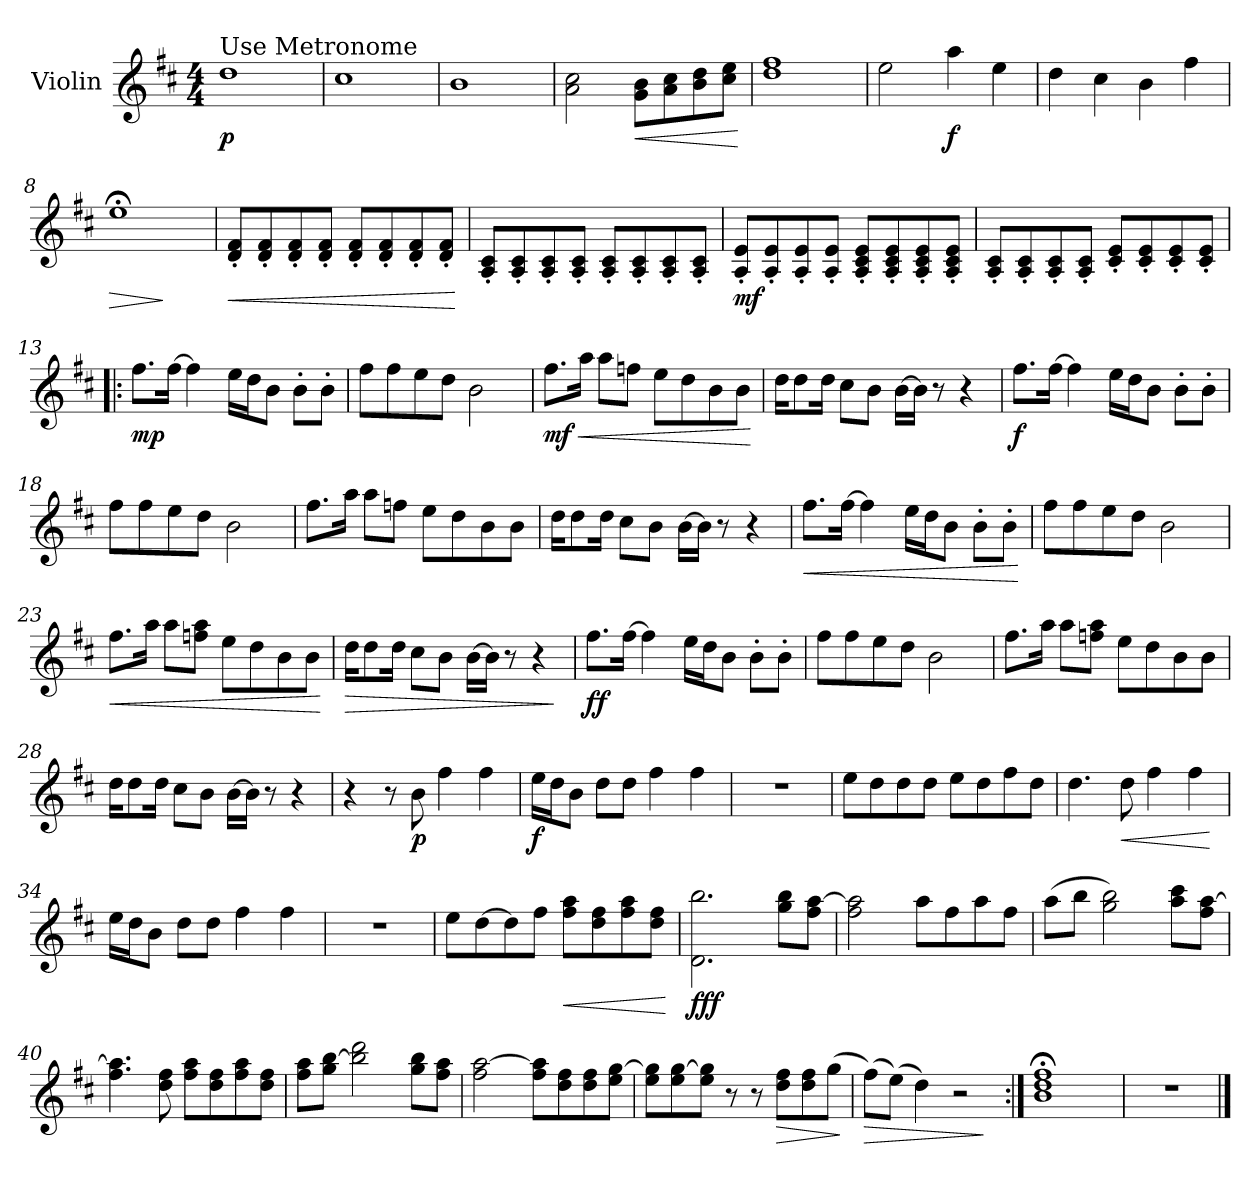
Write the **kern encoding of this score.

**kern	**dynam
*part1	*part1
*staff1	*staff1
*I"Violin	*
*I'Vln.	*
*clefG2	*
*k[f#c#]	*
*M4/4	*
*MM120	*
=1	=1
!LO:TX:a:t=Use Metronome	!
!	!LO:DY:b
1dd	p
=2	=2
1cc#	.
=3	=3
1b	.
=4	=4
2a\ 2cc#\	.
!	!LO:HP:b
8g\ 8b\L	<
8a\ 8cc#\	.
8b\ 8dd\	.
8cc#\ 8ee\J	.
.	[
=5	=5
1dd 1ff#	.
=6	=6
2ee\	.
!	!LO:DY:b
4aa\	f
4ee\	.
=7	=7
4dd\	.
4cc#\	.
4b\	.
4ff#\	.
=8	=8
!	!LO:HP:b
1ee;<	>
.	]
=9	=9
!	!LO:HP:b
8d/' 8f#/'L	<
8d/' 8f#/'	.
8d/' 8f#/'	.
8d/' 8f#/'J	.
8d/' 8f#/'L	.
8d/' 8f#/'	.
8d/' 8f#/'	.
8d/' 8f#/'J	.
.	[
!!LO:LB:g=z
=10	=10
8A/' 8c#/'L	.
8A/' 8c#/'	.
8A/' 8c#/'	.
8A/' 8c#/'J	.
8A/' 8c#/'L	.
8A/' 8c#/'	.
8A/' 8c#/'	.
8A/' 8c#/'J	.
=11	=11
!	!LO:DY:b
8A/' 8e/'L	mf
8A/' 8e/'	.
8A/' 8e/'	.
8A/' 8e/'J	.
8A/' 8c#/' 8e/'L	.
8A/' 8c#/' 8e/'	.
8A/' 8c#/' 8e/'	.
8A/' 8c#/' 8e/'J	.
=12	=12
8A/' 8c#/'L	.
8A/' 8c#/'	.
8A/' 8c#/'	.
8A/' 8c#/'J	.
8c#/' 8e/'L	.
8c#/' 8e/'	.
8c#/' 8e/'	.
8c#/' 8e/'J	.
=13!|:	=13!|:
!	!LO:DY:b
8.ff#\L	mp
[16ff#\Jk	.
4ff#\]	.
16ee\LL	.
16dd\J	.
8b\J	.
8b'\L	.
8b'\J	.
!!LO:LB:g=z
=14	=14
8ff#\L	.
8ff#\	.
8ee\	.
8dd\J	.
2b\	.
=15	=15
!	!LO:HP:b
!	!LO:DY:n=1:b
8.ff#\L	< mf
16aa\Jk	.
8aa\L	.
8ffn\J	.
8ee\L	.
8dd\	.
8b\	.
8b\J	.
.	[
=16	=16
16dd\KL	.
8dd\	.
16dd\Jk	.
8cc#\L	.
8b\J	.
[16b\LL	.
16b\JJ]	.
8r	.
4r	.
=17	=17
!	!LO:DY:b
8.ff#\L	f
[16ff#\Jk	.
4ff#\]	.
16ee\LL	.
16dd\J	.
8b\J	.
8b'\L	.
8b'\J	.
=18	=18
8ff#\L	.
8ff#\	.
8ee\	.
8dd\J	.
2b\	.
!!LO:LB:g=z
=19	=19
8.ff#\L	.
16aa\Jk	.
8aa\L	.
8ffn\J	.
8ee\L	.
8dd\	.
8b\	.
8b\J	.
=20	=20
16dd\KL	.
8dd\	.
16dd\Jk	.
8cc#\L	.
8b\J	.
[16b\LL	.
16b\JJ]	.
8r	.
4r	.
=21	=21
!	!LO:HP:b
8.ff#\L	<
[16ff#\Jk	.
4ff#\]	.
16ee\LL	.
16dd\J	.
8b\J	.
8b'\L	.
8b'\J	.
.	[
=22	=22
8ff#\L	.
8ff#\	.
8ee\	.
8dd\J	.
2b\	.
=23	=23
!	!LO:HP:b
8.ff#\L	<
16aa\Jk	.
8aa\L	.
8ffn\ 8aa\J	.
8ee\L	.
8dd\	.
8b\	.
8b\J	.
.	[
!!LO:LB:g=z
=24	=24
!	!LO:HP:b
16dd\KL	>
8dd\	.
16dd\Jk	.
8cc#\L	.
8b\J	.
[16b\LL	.
16b\JJ]	.
8r	.
4r	.
.	]
=25	=25
!	!LO:DY:b
8.ff#\L	ff
[16ff#\Jk	.
4ff#\]	.
16ee\LL	.
16dd\J	.
8b\J	.
8b'\L	.
8b'\J	.
=26	=26
8ff#\L	.
8ff#\	.
8ee\	.
8dd\J	.
2b\	.
=27	=27
8.ff#\L	.
16aa\Jk	.
8aa\L	.
8ffn\ 8aa\J	.
8ee\L	.
8dd\	.
8b\	.
8b\J	.
=28	=28
16dd\KL	.
8dd\	.
16dd\Jk	.
8cc#\L	.
8b\J	.
[16b\LL	.
16b\JJ]	.
8r	.
4r	.
!!LO:LB:g=z
=29	=29
4r	.
8r	.
!	!LO:DY:b
8b\	p
4ff#\	.
4ff#\	.
=30	=30
!	!LO:DY:b
16ee\LL	f
16dd\J	.
8b\J	.
8dd\L	.
8dd\J	.
4ff#\	.
4ff#\	.
=31	=31
1r	.
=32	=32
8ee\L	.
8dd\	.
8dd\	.
8dd\J	.
8ee\L	.
8dd\	.
8ff#\	.
8dd\J	.
=33	=33
4.dd\	.
!	!LO:HP:b
8dd\	<
4ff#\	.
4ff#\	.
.	[
=34	=34
16ee\LL	.
16dd\J	.
8b\J	.
8dd\L	.
8dd\J	.
4ff#\	.
4ff#\	.
=35	=35
1r	.
!!LO:LB:g=z
=36	=36
8ee\L	.
[8dd\	.
8dd\]	.
8ff#\J	.
!	!LO:HP:b
8ff#\ 8aa\L	<
8dd\ 8ff#\	.
8ff#\ 8aa\	.
8dd\ 8ff#\J	.
.	[
=37	=37
!	!LO:DY:b
2.d\ 2.bb\	fff
8gg\ 8bb\L	.
8ff#\ [8aa\J	.
=38	=38
2ff#\ 2aa\]	.
8aa\L	.
8ff#\	.
8aa\	.
8ff#\J	.
=39	=39
(8aa\L	.
8bb\J	.
2gg\ 2bb\)	.
8aa\ 8ccc#\L	.
8ff#\ [8aa\J	.
=40	=40
4.ff#\ 4.aa\]	.
8dd\ 8ff#\	.
8ff#\ 8aa\L	.
8dd\ 8ff#\	.
8ff#\ 8aa\	.
8dd\ 8ff#\J	.
=41	=41
8ff#\ 8aa\L	.
8gg\ [8bb\J	.
2bb\] 2ddd\	.
8gg\ 8bb\L	.
8ff#\ 8aa\J	.
!!LO:LB:g=z
=42	=42
2ff#\ [2aa\	.
8ff#\ 8aa\]L	.
8dd\ 8ff#\	.
8dd\ 8ff#\	.
8ee\ [8gg\J	.
=43	=43
8ee\ 8gg\]L	.
8ee\ [8gg\	.
8ee\ 8gg\]J	.
8r	.
8r	.
!	!LO:HP:b
8dd\ 8ff#\L	>
8dd\ 8ff#\	.
(8gg\J	.
.	]
=44	=44
!	!LO:HP:b
(8ff#\L)	>
(8ee\J)	.
4dd\)	.
2r	.
.	]
=45:|!	=45:|!
1b;< 1dd;< 1ff#;<	.
=46	=46
1r	.
==	==
*-	*-
